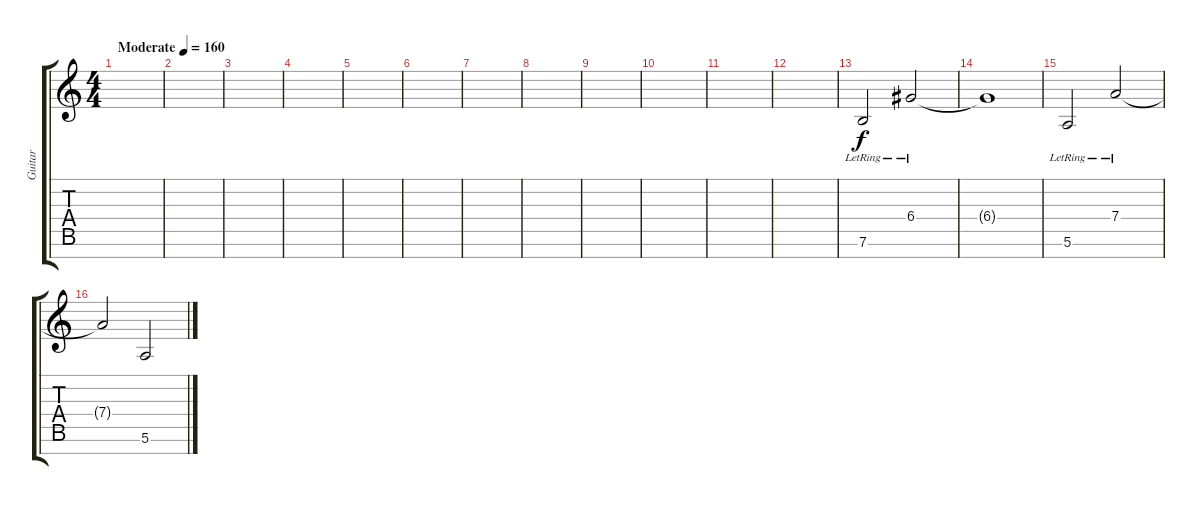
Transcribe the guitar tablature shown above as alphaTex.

\track ("Guitar" "Guitar") {instrument electricguitarjazz}
\staff {score tabs}
\tuning (E4 B3 G3 D3 A2 E2 B1) {hide}
\ts (4 4)
\tempo (160 "Moderate")
\clef g2
\ks c
|
|
|
|
|
|
|
|
|
|
|
|
7.6{lr}.2 6.4{lr}.2 |
6.4{t}.1 |
5.6{lr}.2 7.4{lr}.2 |
7.4{t}.2 5.6.2
